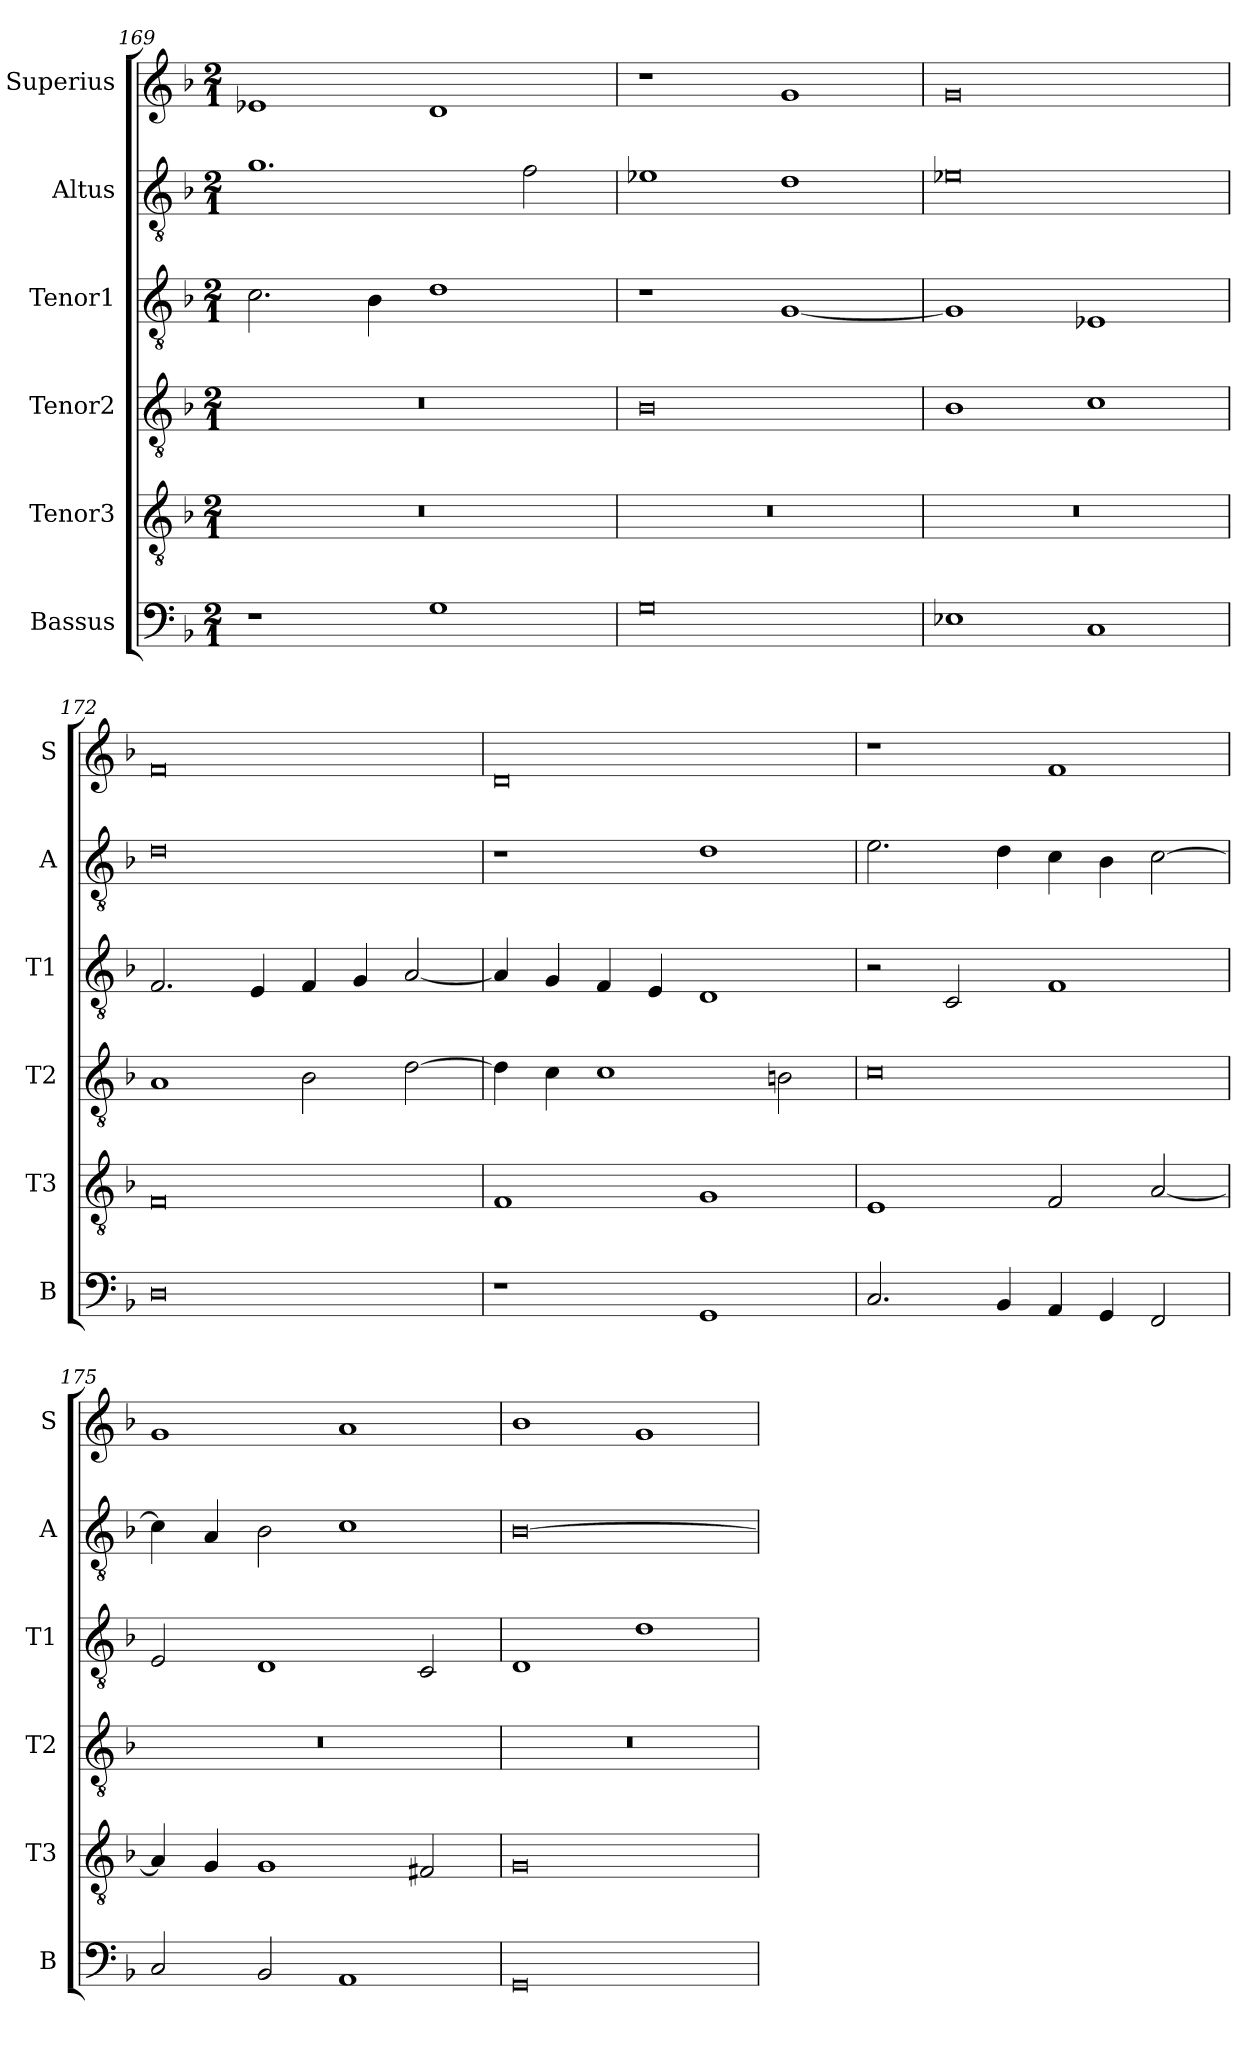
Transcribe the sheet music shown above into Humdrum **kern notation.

**kern	**kern	**kern	**kern	**kern	**kern
*part6	*part5	*part4	*part3	*part2	*part1
*staff6	*staff5	*staff4	*staff3	*staff2	*staff1
*I"Bassus	*I"Tenor3	*I"Tenor2	*I"Tenor1	*I"Altus	*I"Superius
*I'B	*I'T3	*I'T2	*I'T1	*I'A	*I'S
*clefF4	*clefGv2	*clefGv2	*clefGv2	*clefGv2	*clefG2
*k[b-]	*k[b-]	*k[b-]	*k[b-]	*k[b-]	*k[b-]
*M2/1	*M2/1	*M2/1	*M2/1	*M2/1	*M2/1
=169	=169	=169	=169	=169	=169
1r	0r	0r	2.c\	1.g	1e-X
.	.	.	4B-\	.	.
1G	.	.	1d	.	1d
.	.	.	.	2f\	.
=170	=170	=170	=170	=170	=170
0G	0r	0B-	1r	1e-X	1r
.	.	.	[1G	1d	1g
=171	=171	=171	=171	=171	=171
1E-X	0r	1B-	1G]	0e-X	0g
1C	.	1c	1E-X	.	.
=172	=172	=172	=172	=172	=172
0D	0F	1A	2.F/	0d	0f
.	.	.	4E/	.	.
.	.	2B-\	4F/	.	.
.	.	.	4G/	.	.
.	.	[2d\	[2A/	.	.
=173	=173	=173	=173	=173	=173
1r	1F	4d\]	4A/]	1r	0d
.	.	4c\	4G/	.	.
.	.	1c	4F/	.	.
.	.	.	4E/	.	.
1GG	1G	.	1D	1d	.
.	.	2Bn\	.	.	.
=174	=174	=174	=174	=174	=174
2.C/	1E	0c	2r	2.e\	1r
.	.	.	2C/	.	.
4BB-/	.	.	.	4d\	.
4AA/	2F/	.	1F	4c\	1f
4GG/	.	.	.	4B-\	.
2FF/	[2A/	.	.	[2c\	.
=175	=175	=175	=175	=175	=175
2C/	4A/]	0r	2E/	4c\]	1g
.	4G/	.	.	4A/	.
2BB-/	1G	.	1D	2B-\	.
1AA	.	.	.	1c	1a
.	2F#X/	.	2C/	.	.
=176	=176	=176	=176	=176	=176
0GG	0G	0r	1D	[0B-	1b-
.	.	.	1d	.	1g
=	=	=	=	=	=
*-	*-	*-	*-	*-	*-
